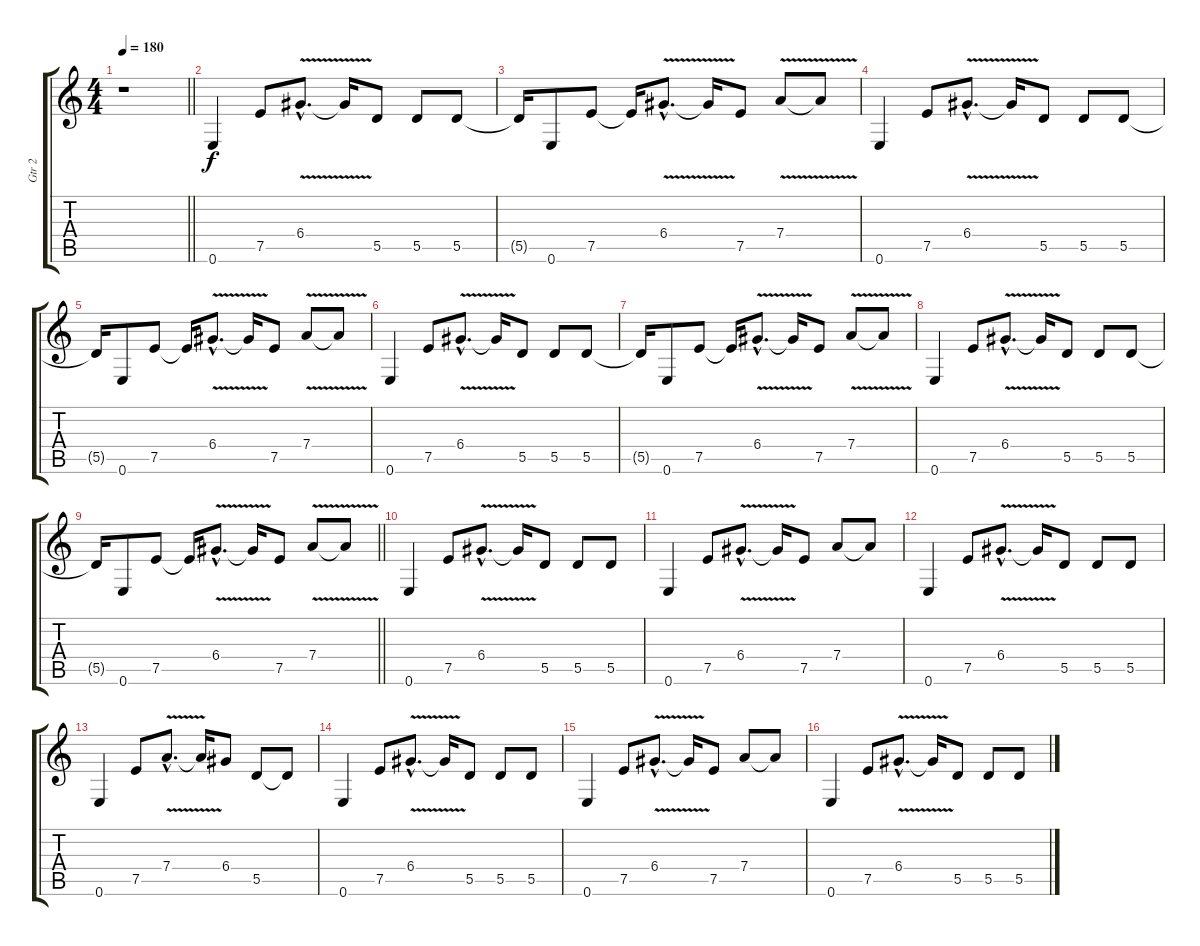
\track ("Gtr 2" "Gtr 2") {instrument distortionguitar}
\staff {score tabs}
\tuning (E4 B3 G3 D3 A2 E2) {hide}
\ts (4 4)
\tempo 180
\clef g2
\barLineRight lightlight
\ks c
r.1{dy f instrument distortionguitar} |
0.6.4 7.5.8 6.4{v hac}.8{d} 6.4{t}.16 5.5.8 5.5.8 5.5.8 |
5.5{t}.16 0.6.8 7.5.8 7.5{t}.16 6.4{v hac}.8{d} 6.4{t}.16 7.5.8 7.4{v}.8 7.4{t}.8 |
0.6.4 7.5.8 6.4{v hac}.8{d} 6.4{t}.16 5.5.8 5.5.8 5.5.8 |
5.5{t}.16 0.6.8 7.5.8 7.5{t}.16 6.4{v hac}.8{d} 6.4{t}.16 7.5.8 7.4{v}.8 7.4{t}.8 |
0.6.4 7.5.8 6.4{v hac}.8{d} 6.4{t}.16 5.5.8 5.5.8 5.5.8 |
5.5{t}.16 0.6.8 7.5.8 7.5{t}.16 6.4{v hac}.8{d} 6.4{t}.16 7.5.8 7.4{v}.8 7.4{t}.8 |
0.6.4 7.5.8 6.4{v hac}.8{d} 6.4{t}.16 5.5.8 5.5.8 5.5.8 |
\barLineRight lightlight
5.5{t}.16 0.6.8 7.5.8 7.5{t}.16 6.4{v hac}.8{d} 6.4{t}.16 7.5.8 7.4{v}.8 7.4{t}.8 |
0.6.4 7.5.8 6.4{v hac}.8{d} 6.4{t}.16 5.5.8 5.5.8 5.5.8 |
0.6.4 7.5.8 6.4{v hac}.8{d} 6.4{t}.16 7.5.8 7.4.8 7.4{t}.8 |
0.6.4 7.5.8 6.4{v hac}.8{d} 6.4{t}.16 5.5.8 5.5.8 5.5.8 |
0.6.4 7.5.8 7.4{v hac}.8{d} 7.4{t}.16 6.4.8 5.5.8 5.5{t}.8 |
0.6.4 7.5.8 6.4{v hac}.8{d} 6.4{t}.16 5.5.8 5.5.8 5.5.8 |
0.6.4 7.5.8 6.4{v hac}.8{d} 6.4{t}.16 7.5.8 7.4.8 7.4{t}.8 |
0.6.4 7.5.8 6.4{v hac}.8{d} 6.4{t}.16 5.5.8 5.5.8 5.5.8
